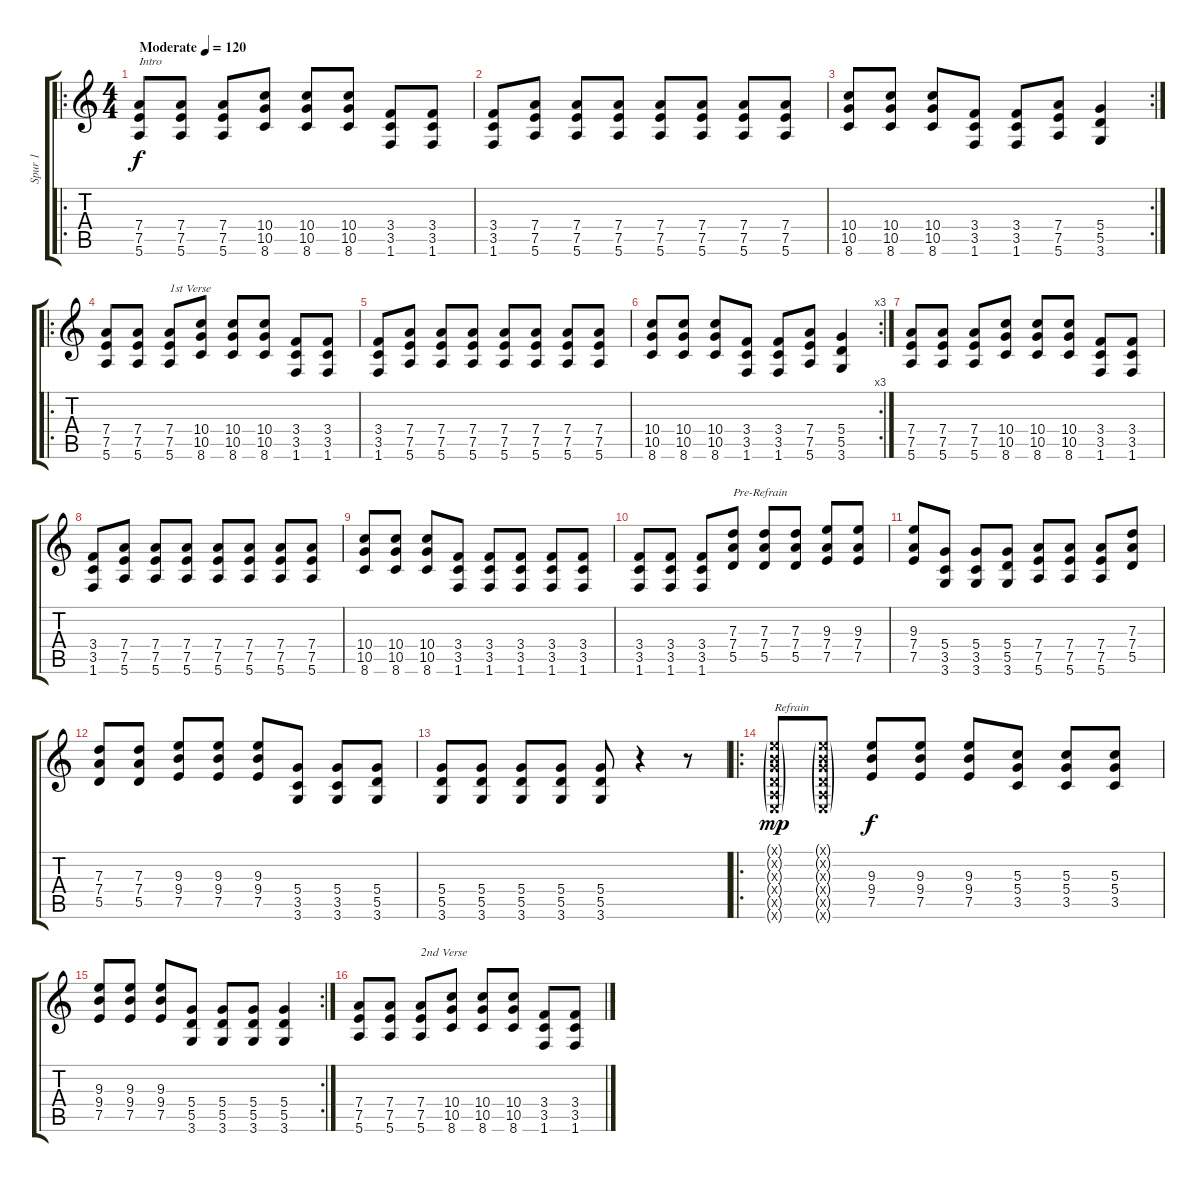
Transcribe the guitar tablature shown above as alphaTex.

\track ("Spur 1" "Spur 1") {instrument acousticguitarsteel}
\staff {score tabs}
\tuning (E4 B3 G3 D3 A2 E2) {hide}
\ro
\ts (4 4)
\tempo (120 "Moderate")
\clef g2
\ks c
(7.4 7.5 5.6).8{txt "Intro" dy f instrument acousticguitarsteel} (7.4 7.5 5.6).8 (7.4 7.5 5.6).8 (10.4 10.5 8.6).8 (10.4 10.5 8.6).8 (10.4 10.5 8.6).8 (3.4 3.5 1.6).8 (3.4 3.5 1.6).8 |
(3.4 3.5 1.6).8 (7.4 7.5 5.6).8 (7.4 7.5 5.6).8 (7.4 7.5 5.6).8 (7.4 7.5 5.6).8 (7.4 7.5 5.6).8 (7.4 7.5 5.6).8 (7.4 7.5 5.6).8 |
\rc 2
(10.4 10.5 8.6).8 (10.4 10.5 8.6).8 (10.4 10.5 8.6).8 (3.4 3.5 1.6).8 (3.4 3.5 1.6).8 (7.4 7.5 5.6).8 (5.4 5.5 3.6).4 |
\ro
(7.4 7.5 5.6).8 (7.4 7.5 5.6).8 (7.4 7.5 5.6).8{txt "1st Verse"} (10.4 10.5 8.6).8 (10.4 10.5 8.6).8 (10.4 10.5 8.6).8 (3.4 3.5 1.6).8 (3.4 3.5 1.6).8 |
(3.4 3.5 1.6).8 (7.4 7.5 5.6).8 (7.4 7.5 5.6).8 (7.4 7.5 5.6).8 (7.4 7.5 5.6).8 (7.4 7.5 5.6).8 (7.4 7.5 5.6).8 (7.4 7.5 5.6).8 |
\rc 3
(10.4 10.5 8.6).8 (10.4 10.5 8.6).8 (10.4 10.5 8.6).8 (3.4 3.5 1.6).8 (3.4 3.5 1.6).8 (7.4 7.5 5.6).8 (5.4 5.5 3.6).4 |
(7.4 7.5 5.6).8 (7.4 7.5 5.6).8 (7.4 7.5 5.6).8 (10.4 10.5 8.6).8 (10.4 10.5 8.6).8 (10.4 10.5 8.6).8 (3.4 3.5 1.6).8 (3.4 3.5 1.6).8 |
(3.4 3.5 1.6).8 (7.4 7.5 5.6).8 (7.4 7.5 5.6).8 (7.4 7.5 5.6).8 (7.4 7.5 5.6).8 (7.4 7.5 5.6).8 (7.4 7.5 5.6).8 (7.4 7.5 5.6).8 |
(10.4 10.5 8.6).8 (10.4 10.5 8.6).8 (10.4 10.5 8.6).8 (3.4 3.5 1.6).8 (3.4 3.5 1.6).8 (3.4 3.5 1.6).8 (3.4 3.5 1.6).8 (3.4 3.5 1.6).8 |
(3.4 3.5 1.6).8 (3.4 3.5 1.6).8 (3.4 3.5 1.6).8 (7.3 7.4 5.5).8{txt "Pre-Refrain"} (7.3 7.4 5.5).8 (7.3 7.4 5.5).8 (9.3 7.4 7.5).8 (9.3 7.4 7.5).8 |
(9.3 7.4 7.5).8 (5.4 3.5 3.6).8 (5.4 3.5 3.6).8 (5.4 5.5 3.6).8 (7.4 7.5 5.6).8 (7.4 7.5 5.6).8 (7.4 7.5 5.6).8 (7.3 7.4 5.5).8 |
(7.3 7.4 5.5).8 (7.3 7.4 5.5).8 (9.3 9.4 7.5).8 (9.3 9.4 7.5).8 (9.3 9.4 7.5).8 (5.4 3.5 3.6).8 (5.4 3.5 3.6).8 (5.4 5.5 3.6).8 |
(5.4 5.5 3.6).8 (5.4 5.5 3.6).8 (5.4 5.5 3.6).8 (5.4 5.5 3.6).8 (5.4 5.5 3.6).8 r.4 r.8 |
\ro
(0.1{g x} 0.2{g x} 0.3{g x} 0.4{g x} 0.5{g x} 0.6{g x}).8{txt "Refrain" dy mp} (0.1{g x} 0.2{g x} 0.3{g x} 0.4{g x} 0.5{g x} 0.6{g x}).8 (9.3 9.4 7.5).8{dy f} (9.3 9.4 7.5).8 (9.3 9.4 7.5).8 (5.3 5.4 3.5).8 (5.3 5.4 3.5).8 (5.3 5.4 3.5).8 |
\rc 2
(9.3 9.4 7.5).8 (9.3 9.4 7.5).8 (9.3 9.4 7.5).8 (5.4 5.5 3.6).8 (5.4 5.5 3.6).8 (5.4 5.5 3.6).8 (5.4 5.5 3.6).4 |
(7.4 7.5 5.6).8 (7.4 7.5 5.6).8 (7.4 7.5 5.6).8{txt "2nd Verse"} (10.4 10.5 8.6).8 (10.4 10.5 8.6).8 (10.4 10.5 8.6).8 (3.4 3.5 1.6).8 (3.4 3.5 1.6).8
